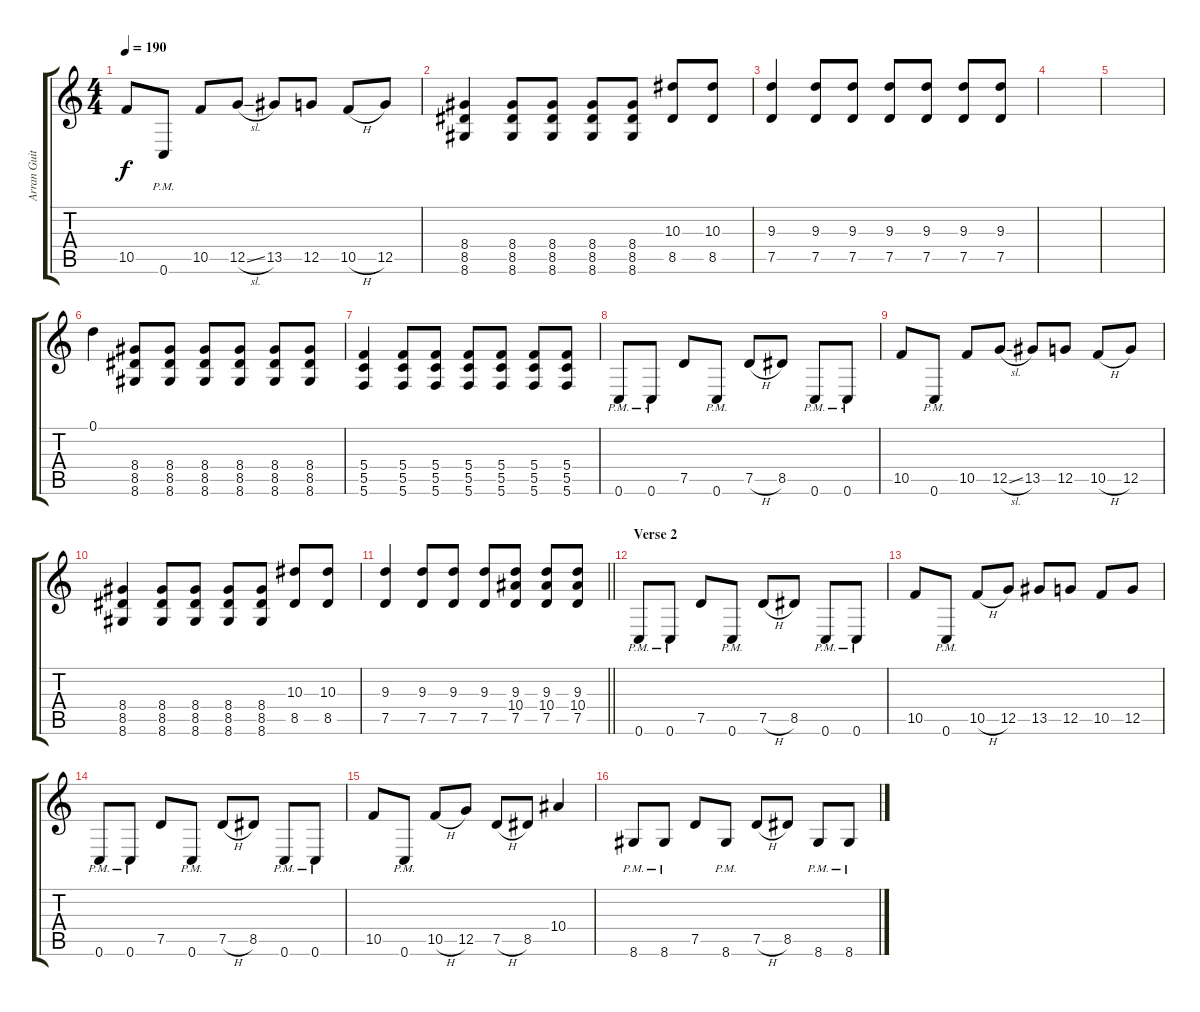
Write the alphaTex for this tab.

\track ("Arran Guitar" "Arran Guit") {instrument distortionguitar}
\staff {score tabs}
\tuning (D4 A3 F3 C3 G2 C2) {hide}
\ts (4 4)
\tempo 190
\clef g2
\ks c
10.5.8{dy f} 0.6{pm}.8 10.5.8 12.5{sl}.8 13.5.8 12.5.8 10.5{h}.8 12.5.8 |
(8.4 8.5 8.6).4 (8.4 8.5 8.6).8 (8.4 8.5 8.6).8 (8.4 8.5 8.6).8 (8.4 8.5 8.6).8 (10.3 8.5).8 (10.3 8.5).8 |
(9.3 7.5).4 (9.3 7.5).8 (9.3 7.5).8 (9.3 7.5).8 (9.3 7.5).8 (9.3 7.5).8 (9.3 7.5).8 |
|
|
0.1.4 (8.4 8.5 8.6).8 (8.4 8.5 8.6).8 (8.4 8.5 8.6).8 (8.4 8.5 8.6).8 (8.4 8.5 8.6).8 (8.4 8.5 8.6).8 |
(5.4 5.5 5.6).4 (5.4 5.5 5.6).8 (5.4 5.5 5.6).8 (5.4 5.5 5.6).8 (5.4 5.5 5.6).8 (5.4 5.5 5.6).8 (5.4 5.5 5.6).8 |
0.6{pm}.8 0.6{pm}.8 7.5.8 0.6{pm}.8 7.5{h}.8 8.5.8 0.6{pm}.8 0.6{pm}.8 |
10.5.8 0.6{pm}.8 10.5.8 12.5{sl}.8 13.5.8 12.5.8 10.5{h}.8 12.5.8 |
(8.4 8.5 8.6).4 (8.4 8.5 8.6).8 (8.4 8.5 8.6).8 (8.4 8.5 8.6).8 (8.4 8.5 8.6).8 (10.3 8.5).8 (10.3 8.5).8 |
\barLineRight lightlight
(9.3 7.5).4 (9.3 7.5).8 (9.3 7.5).8 (9.3 7.5).8 (9.3 10.4 7.5).8 (9.3 10.4 7.5).8 (9.3 10.4 7.5).8 |
\section ("" "Verse 2")
0.6{pm}.8 0.6{pm}.8 7.5.8 0.6{pm}.8 7.5{h}.8 8.5.8 0.6{pm}.8 0.6{pm}.8 |
10.5.8 0.6{pm}.8 10.5{h}.8 12.5.8 13.5.8 12.5.8 10.5.8 12.5.8 |
0.6{pm}.8 0.6{pm}.8 7.5.8 0.6{pm}.8 7.5{h}.8 8.5.8 0.6{pm}.8 0.6{pm}.8 |
10.5.8 0.6{pm}.8 10.5{h}.8 12.5.8 7.5{h}.8 8.5.8 10.4.4 |
8.6{pm}.8 8.6{pm}.8 7.5.8 8.6{pm}.8 7.5{h}.8 8.5.8 8.6{pm}.8 8.6{pm}.8
